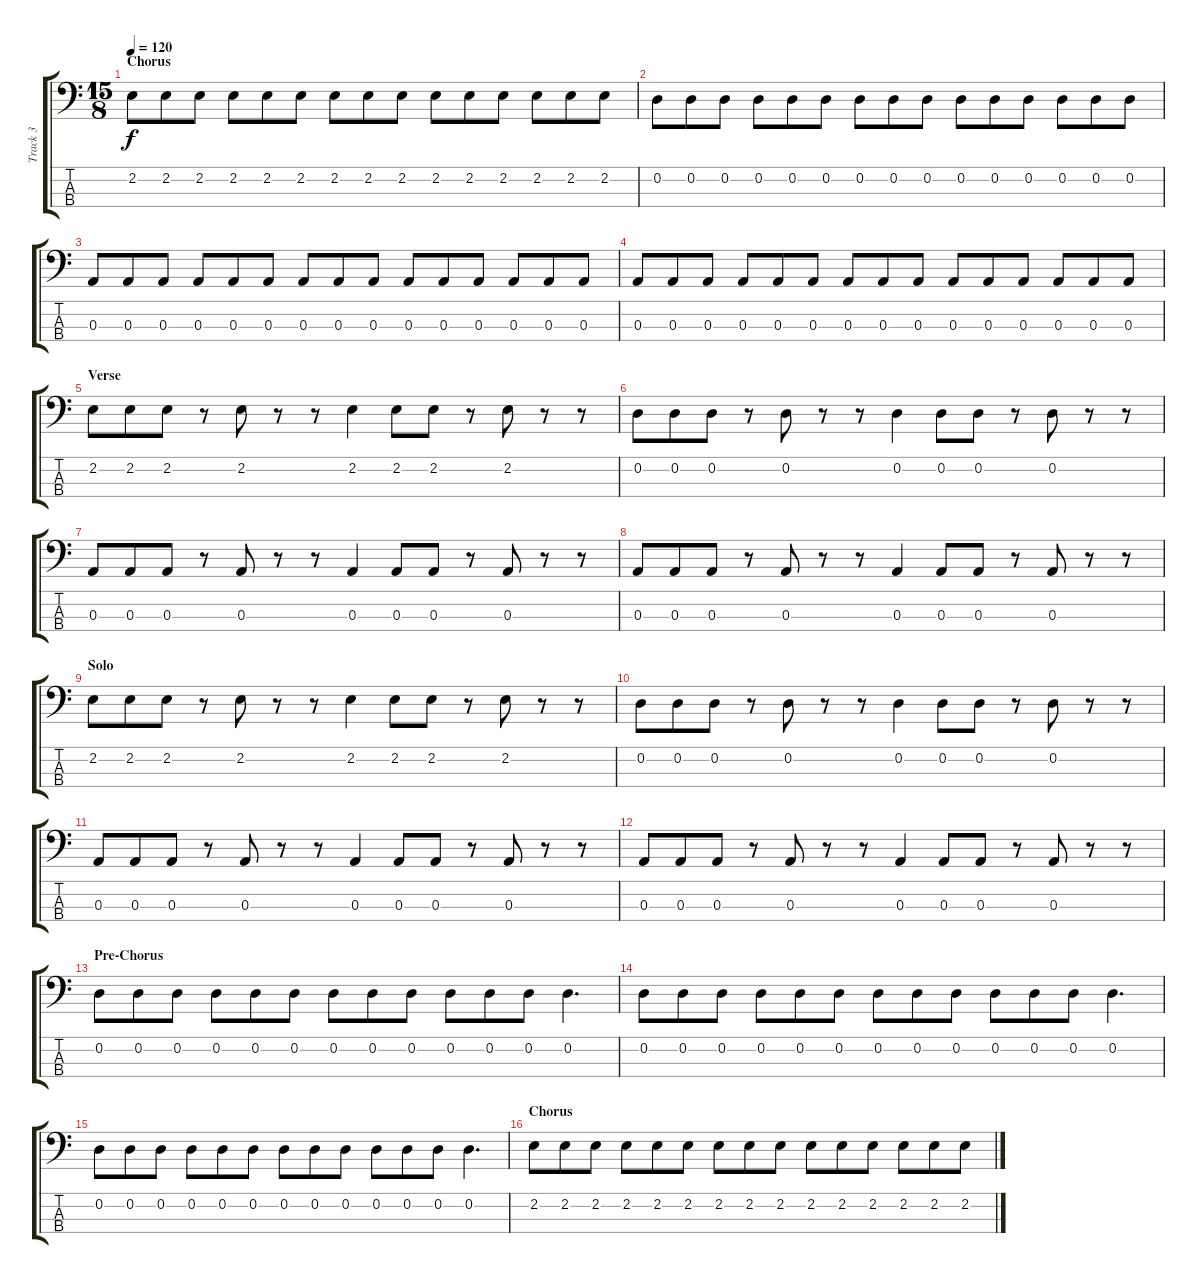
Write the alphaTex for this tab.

\track ("Track 3" "Track 3") {instrument electricbasspick}
\staff {score tabs}
\tuning (G2 D2 A1 E1) {hide}
\ts (15 8)
\section ("" "Chorus")
\tempo 120
\clef f4
\ks c
2.2.8{dy f} 2.2.8 2.2.8 2.2.8 2.2.8 2.2.8 2.2.8 2.2.8 2.2.8 2.2.8 2.2.8 2.2.8 2.2.8 2.2.8 2.2.8 |
0.2.8 0.2.8 0.2.8 0.2.8 0.2.8 0.2.8 0.2.8 0.2.8 0.2.8 0.2.8 0.2.8 0.2.8 0.2.8 0.2.8 0.2.8 |
0.3.8 0.3.8 0.3.8 0.3.8 0.3.8 0.3.8 0.3.8 0.3.8 0.3.8 0.3.8 0.3.8 0.3.8 0.3.8 0.3.8 0.3.8 |
0.3.8 0.3.8 0.3.8 0.3.8 0.3.8 0.3.8 0.3.8 0.3.8 0.3.8 0.3.8 0.3.8 0.3.8 0.3.8 0.3.8 0.3.8 |
\section ("" "Verse")
2.2.8 2.2.8 2.2.8 r.8 2.2.8 r.8 r.8 2.2.4 2.2.8 2.2.8 r.8 2.2.8 r.8 r.8 |
0.2.8 0.2.8 0.2.8 r.8 0.2.8 r.8 r.8 0.2.4 0.2.8 0.2.8 r.8 0.2.8 r.8 r.8 |
0.3.8 0.3.8 0.3.8 r.8 0.3.8 r.8 r.8 0.3.4 0.3.8 0.3.8 r.8 0.3.8 r.8 r.8 |
0.3.8 0.3.8 0.3.8 r.8 0.3.8 r.8 r.8 0.3.4 0.3.8 0.3.8 r.8 0.3.8 r.8 r.8 |
\section ("" "Solo")
2.2.8 2.2.8 2.2.8 r.8 2.2.8 r.8 r.8 2.2.4 2.2.8 2.2.8 r.8 2.2.8 r.8 r.8 |
0.2.8 0.2.8 0.2.8 r.8 0.2.8 r.8 r.8 0.2.4 0.2.8 0.2.8 r.8 0.2.8 r.8 r.8 |
0.3.8 0.3.8 0.3.8 r.8 0.3.8 r.8 r.8 0.3.4 0.3.8 0.3.8 r.8 0.3.8 r.8 r.8 |
0.3.8 0.3.8 0.3.8 r.8 0.3.8 r.8 r.8 0.3.4 0.3.8 0.3.8 r.8 0.3.8 r.8 r.8 |
\section ("" "Pre-Chorus")
0.2.8 0.2.8 0.2.8 0.2.8 0.2.8 0.2.8 0.2.8 0.2.8 0.2.8 0.2.8 0.2.8 0.2.8 0.2.4{d} |
0.2.8 0.2.8 0.2.8 0.2.8 0.2.8 0.2.8 0.2.8 0.2.8 0.2.8 0.2.8 0.2.8 0.2.8 0.2.4{d} |
0.2.8 0.2.8 0.2.8 0.2.8 0.2.8 0.2.8 0.2.8 0.2.8 0.2.8 0.2.8 0.2.8 0.2.8 0.2.4{d} |
\section ("" "Chorus")
2.2.8 2.2.8 2.2.8 2.2.8 2.2.8 2.2.8 2.2.8 2.2.8 2.2.8 2.2.8 2.2.8 2.2.8 2.2.8 2.2.8 2.2.8
